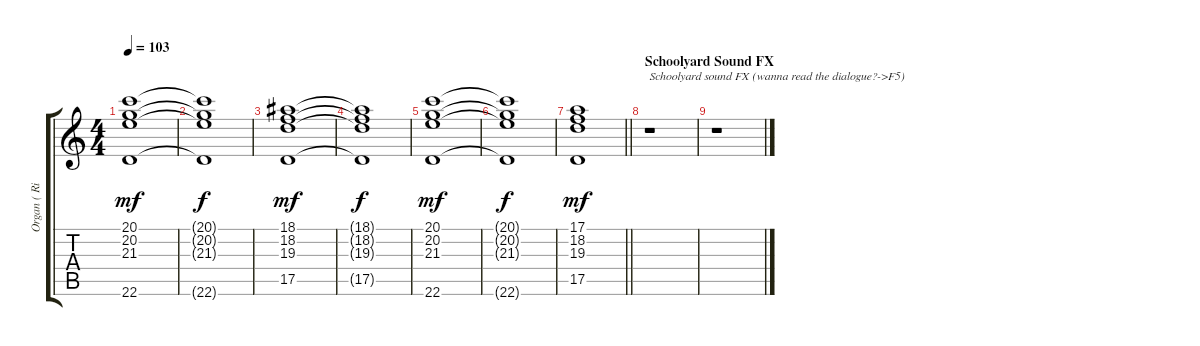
\track ("Organ ( Richard Wright )" "Organ ( Ri") {instrument drawbarorgan}
\staff {score tabs}
\tuning (E4 B3 G3 D3 A2 E2) {hide}
\ts (4 4)
\tempo 103
\clef g2
\ks c
(20.1 20.2 21.3 22.6).1{dy mf} |
(20.1{t} 20.2{t} 21.3{t} 22.6{t}).1{dy f} |
(18.1 18.2 19.3 17.5).1{dy mf} |
(18.1{t} 18.2{t} 19.3{t} 17.5{t}).1{dy f} |
(20.1 20.2 21.3 22.6).1{dy mf} |
(20.1{t} 20.2{t} 21.3{t} 22.6{t}).1{dy f} |
\barLineRight lightlight
(17.1 18.2 19.3 17.5).1{dy mf} |
\section ("" "Schoolyard Sound FX")
r.1{txt "Schoolyard sound FX (wanna read the dialogue?->F5)"} |
r.1
